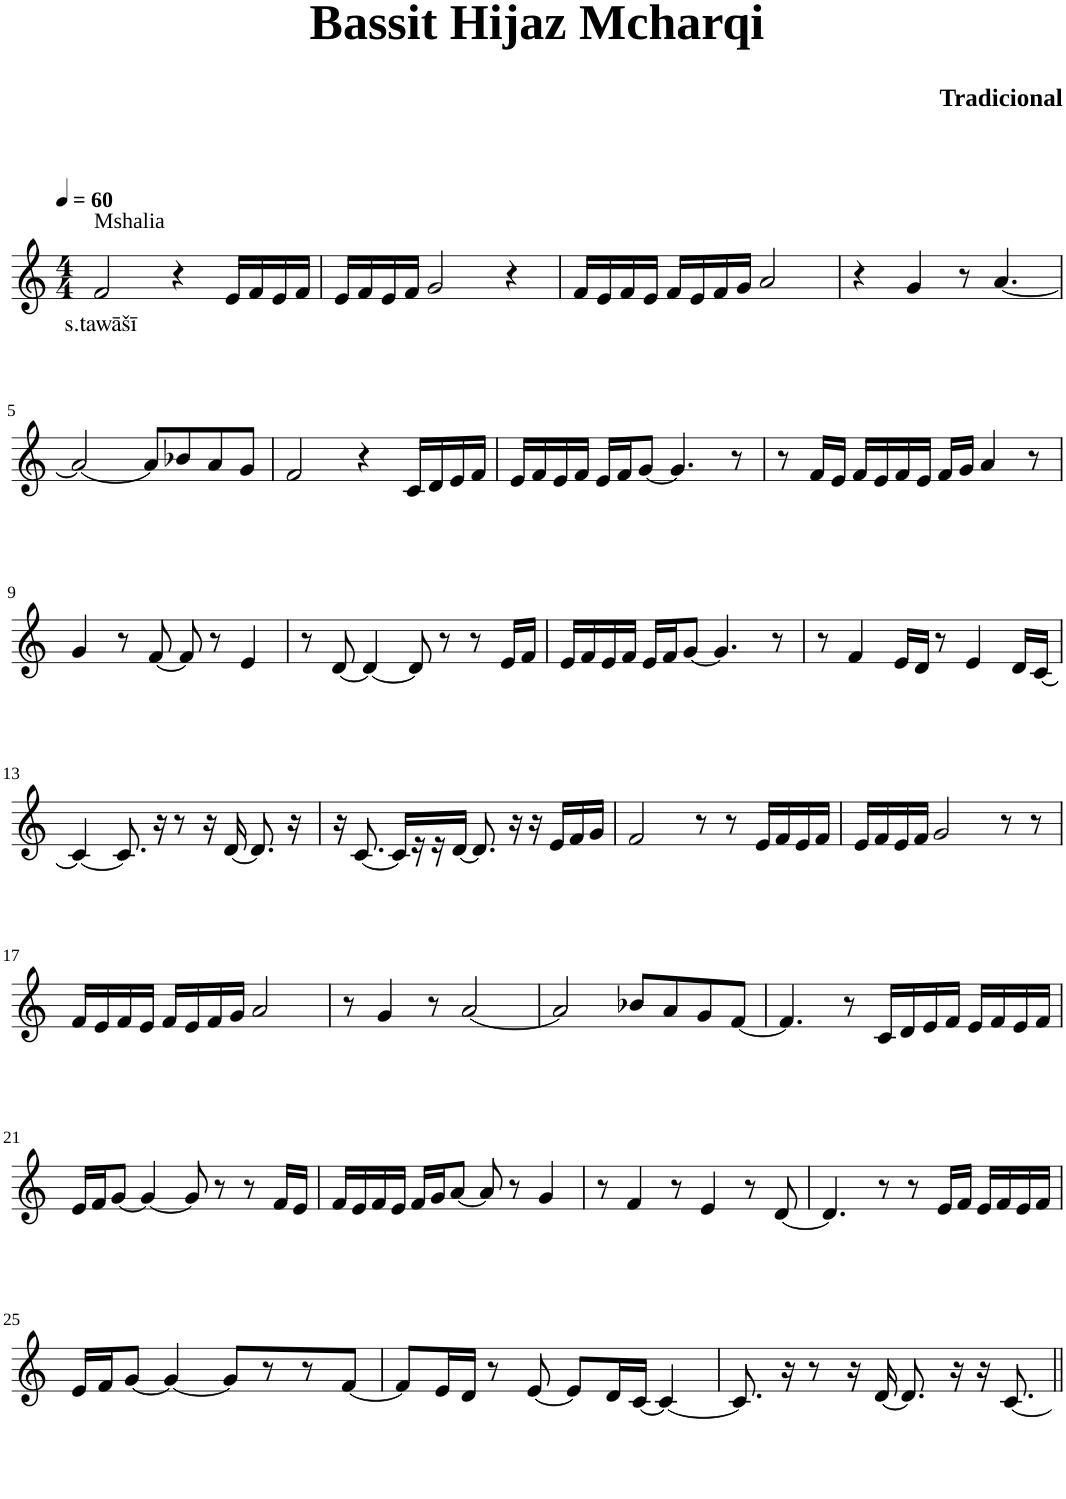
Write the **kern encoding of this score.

**kern	**text
*part1	*part1
*staff1	*staff1
*I"Violin	*
*clefG2	*
*k[]	*
*M4/4	*
*MM60	*
=1	=1
!LO:TX:a:t=Mshalia	!
!	!LO:LY:b
2f/	s.tawāšī
4r	.
16e/LL	.
16f/	.
16e/	.
16f/JJ	.
=2	=2
16e/LL	.
16f/	.
16e/	.
16f/JJ	.
2g/	.
4r	.
=3	=3
16f/LL	.
16e/	.
16f/	.
16e/JJ	.
16f/LL	.
16e/	.
16f/	.
16g/JJ	.
2a/	.
=4	=4
4r	.
4g/	.
8r	.
[4.a/	.
!!LO:LB:g=z
=5	=5
2a/_	.
8a/L]	.
8b-X/	.
8a/	.
8g/J	.
=6	=6
2f/	.
4r	.
16c/LL	.
16d/	.
16e/	.
16f/JJ	.
=7	=7
16e/LL	.
16f/	.
16e/	.
16f/JJ	.
16e/LL	.
16f/J	.
[8g/J	.
4.g/]	.
8r	.
=8	=8
8r	.
16f/LL	.
16e/JJ	.
16f/LL	.
16e/	.
16f/	.
16e/JJ	.
16f/LL	.
16g/JJ	.
4a/	.
8r	.
!!LO:LB:g=z
=9	=9
4g/	.
8r	.
[8f/	.
8f/]	.
8r	.
4e/	.
=10	=10
8r	.
[8d/	.
4d/_	.
8d/]	.
8r	.
8r	.
16e/LL	.
16f/JJ	.
=11	=11
16e/LL	.
16f/	.
16e/	.
16f/JJ	.
16e/LL	.
16f/J	.
[8g/J	.
4.g/]	.
8r	.
=12	=12
8r	.
4f/	.
16e/LL	.
16d/JJ	.
8r	.
4e/	.
16d/LL	.
[16c/JJ	.
!!LO:LB:g=z
=13	=13
4c/_	.
8.c/]	.
16r	.
8r	.
16r	.
[16d/	.
8.d/]	.
16r	.
=14	=14
16r	.
[8.c/	.
16c/LL]	.
16r	.
16r	.
[16d/JJ	.
8.d/]	.
16r	.
16r	.
16e/LL	.
16f/	.
16g/JJ	.
=15	=15
2f/	.
8r	.
8r	.
16e/LL	.
16f/	.
16e/	.
16f/JJ	.
=16	=16
16e/LL	.
16f/	.
16e/	.
16f/JJ	.
2g/	.
8r	.
8r	.
!!LO:LB:g=z
=17	=17
16f/LL	.
16e/	.
16f/	.
16e/JJ	.
16f/LL	.
16e/	.
16f/	.
16g/JJ	.
2a/	.
=18	=18
8r	.
4g/	.
8r	.
[2a/	.
=19	=19
2a/]	.
8b-X/L	.
8a/	.
8g/	.
[8f/J	.
=20	=20
4.f/]	.
8r	.
16c/LL	.
16d/	.
16e/	.
16f/JJ	.
16e/LL	.
16f/	.
16e/	.
16f/JJ	.
!!LO:LB:g=z
=21	=21
16e/LL	.
16f/J	.
[8g/J	.
4g/_	.
8g/]	.
8r	.
8r	.
16f/LL	.
16e/JJ	.
=22	=22
16f/LL	.
16e/	.
16f/	.
16e/JJ	.
16f/LL	.
16g/J	.
[8a/J	.
8a/]	.
8r	.
4g/	.
=23	=23
8r	.
4f/	.
8r	.
4e/	.
8r	.
[8d/	.
=24	=24
4.d/]	.
8r	.
8r	.
16e/LL	.
16f/JJ	.
16e/LL	.
16f/	.
16e/	.
16f/JJ	.
!!LO:LB:g=z
=25	=25
16e/LL	.
16f/J	.
[8g/J	.
4g/_	.
8g/L]	.
8r	.
8r	.
[8f/J	.
=26	=26
8f/L]	.
16e/L	.
16d/JJ	.
8r	.
[8e/	.
8e/L]	.
16d/L	.
[16c/JJ	.
4c/_	.
=27	=27
8.c/]	.
16r	.
8r	.
16r	.
[16d/	.
8.d/]	.
16r	.
16r	.
[8.c/	.
=||	=||
*-	*-
